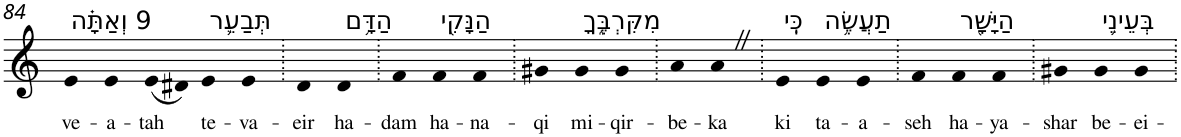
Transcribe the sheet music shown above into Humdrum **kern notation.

**kern	**text
*part1	*part1
*staff1	*staff1
*I"Piano	*
*I'Pno	*
!!LO:PB:g=z
*clefG2	*
*k[]	*
=84	=84
!LO:TX:a:t=9 וְאַתָּ֗ה	!
!	!LO:LY:b
4e	ve-
!	!LO:LY:b
4e	-a-
!	!LO:LY:b
(8e	-tah
8d#X)	.
!LO:TX:a:t=תְּבַעֵ֛ר	!
!	!LO:LY:b
4e	te-
!	!LO:LY:b
4e	-va-
=85.	=85.
!	!LO:LY:b
4d	-eir
!LO:TX:a:t=הַדָּ֥ם	!
!	!LO:LY:b
4d	ha-
=86.	=86.
!	!LO:LY:b
4f	-dam
!LO:TX:a:t=הַנָּקִ֖י	!
!	!LO:LY:b
4f	ha-
!	!LO:LY:b
4f	-na-
=87.	=87.
!	!LO:LY:b
4g#X	-qi
!LO:TX:a:t=מִקִּרְבֶּ֑ךָ	!
!	!LO:LY:b
4g#	mi-
!	!LO:LY:b
4g#	-qir-
=88.	=88.
!	!LO:LY:b
4a	-be-
!	!LO:LY:b
4aZ	-ka
=89.	=89.
!LO:TX:a:t=כִּֽי	!
!	!LO:LY:b
4e	ki
!LO:TX:a:t=תַעֲשֶׂ֥ה	!
!	!LO:LY:b
4e	ta-
!	!LO:LY:b
4e	-a-
=90.	=90.
!	!LO:LY:b
4f	-seh
!LO:TX:a:t=הַיָּשָׁ֖ר	!
!	!LO:LY:b
4f	ha-
!	!LO:LY:b
4f	-ya-
=91.	=91.
!	!LO:LY:b
4g#X	-shar
!LO:TX:a:t=בְּעֵינֵ֥י	!
!	!LO:LY:b
4g#	be-
!	!LO:LY:b
4g#	-ei-
=.	=.
*-	*-
